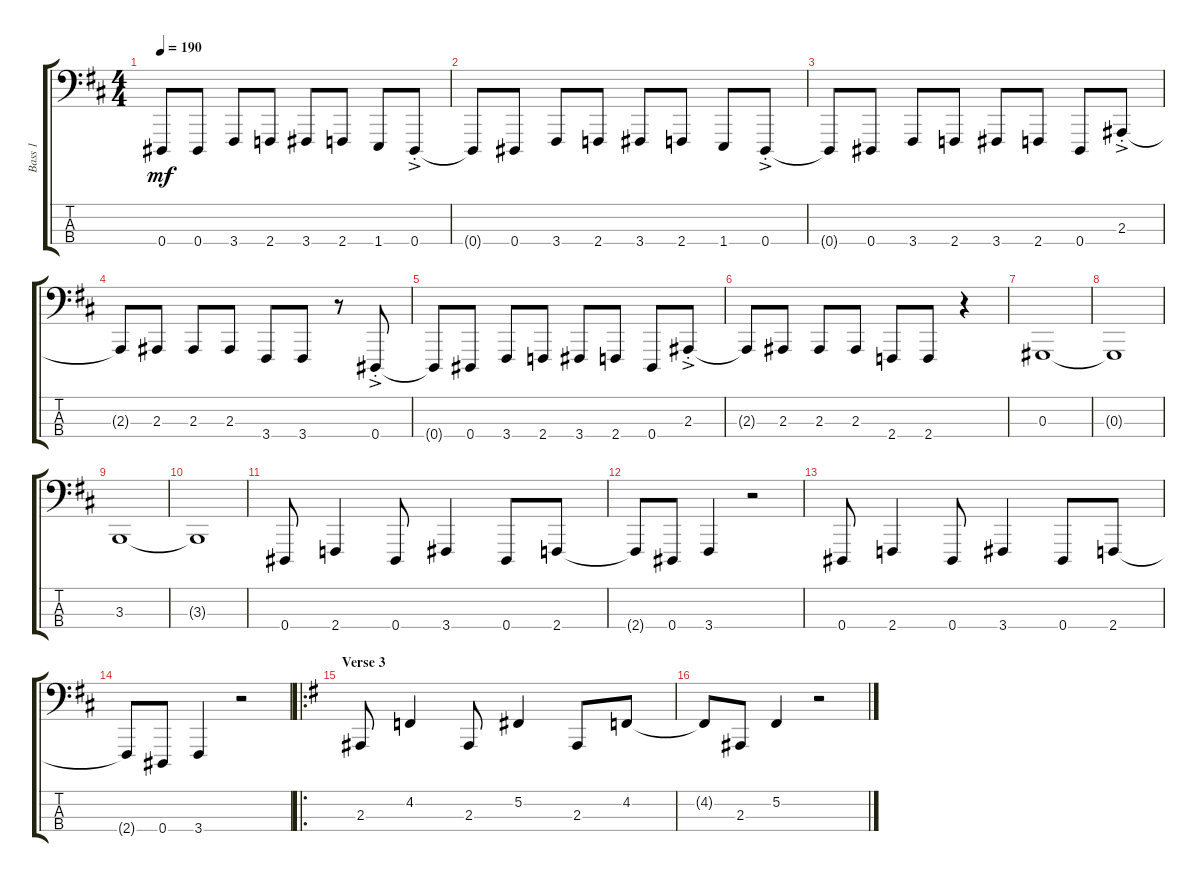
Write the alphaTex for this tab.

\track ("Bass 1" "Bass 1") {instrument acousticgrandpiano}
\staff {score tabs}
\tuning (Gb2 Db2 Ab1 Eb1) {hide}
\ts (4 4)
\tempo 190
\clef f4
\ks d
0.4{t}.8{dy mf} 0.4.8 3.4.8 2.4.8 3.4.8 2.4.8 1.4.8 0.4{ac st}.8 |
0.4{t}.8 0.4.8 3.4.8 2.4.8 3.4.8 2.4.8 1.4.8 0.4{ac st}.8 |
0.4{t}.8 0.4.8 3.4.8 2.4.8 3.4.8 2.4.8 0.4.8 2.3{ac st}.8 |
2.3{t}.8 2.3.8 2.3.8 2.3.8 3.4.8 3.4.8 r.8 0.4{ac st}.8 |
0.4{t}.8 0.4.8 3.4.8 2.4.8 3.4.8 2.4.8 0.4.8 2.3{ac st}.8 |
2.3{t}.8 2.3.8 2.3.8 2.3.8 2.4.8 2.4.8 r.4 |
0.3.1 |
0.3{t}.1 |
3.3.1 |
3.3{t}.1 |
0.4.8 2.4.4 0.4.8 3.4.4 0.4.8 2.4.8 |
2.4{t}.8 0.4.8 3.4.4 r.2 |
0.4.8 2.4.4 0.4.8 3.4.4 0.4.8 2.4.8 |
2.4{t}.8 0.4.8 3.4.4 r.2 |
\ro
\section ("" "Verse 3")
\ks g
2.3.8 4.2.4 2.3.8 5.2.4 2.3.8 4.2.8 |
4.2{t}.8 2.3.8 5.2.4 r.2
